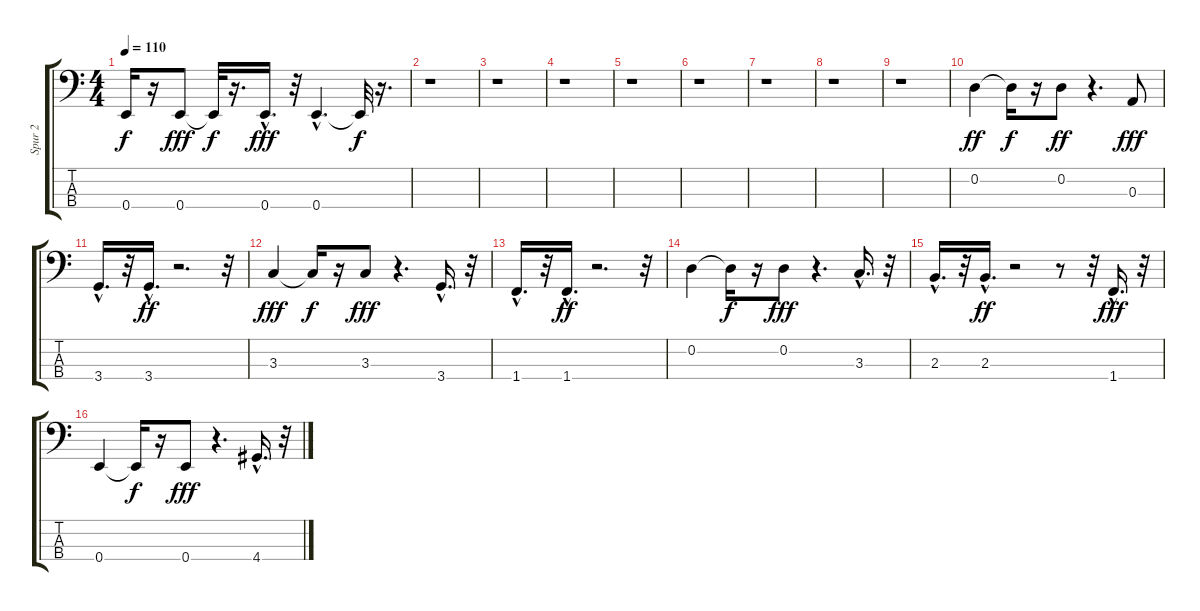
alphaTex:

\track ("Spur 2" "Spur 2") {instrument synthbass2}
\staff {score tabs}
\tuning (G2 D2 A1 E1) {hide}
\ts (4 4)
\tempo 110
\clef f4
\ks c
0.4{t}.16{dy f} r.16 0.4.8{dy fff} 0.4{t}.32{dy f} r.16{d} 0.4{hac}.16{d dy fff} r.32 0.4{hac}.4{d} 0.4{t}.32{dy f} r.16{d} |
r.1 |
r.1 |
r.1 |
r.1 |
r.1 |
r.1 |
r.1 |
r.1 |
0.2.4{dy ff} 0.2{t}.16{dy f} r.16 0.2.8{dy ff} r.4{d} 0.3.8{dy fff} |
3.4{hac}.16{d} r.32 3.4{hac}.16{d dy ff} r.2{d} r.32 |
3.3.4{dy fff} 3.3{t}.16{dy f} r.16 3.3.8{dy fff} r.4{d} 3.4{hac}.16{d} r.32 |
1.4{hac}.16{d} r.32 1.4{hac}.16{d dy ff} r.2{d} r.32 |
0.2.4 0.2{t}.16{dy f} r.16 0.2.8{dy fff} r.4{d} 3.3{hac}.16{d} r.32 |
2.3{hac}.16{d} r.32 2.3{hac}.16{d dy ff} r.2 r.8 r.32 1.4{hac}.16{d dy fff} r.32 |
0.4.4 0.4{t}.16{dy f} r.16 0.4.8{dy fff} r.4{d} 4.4{hac}.16{d} r.32
